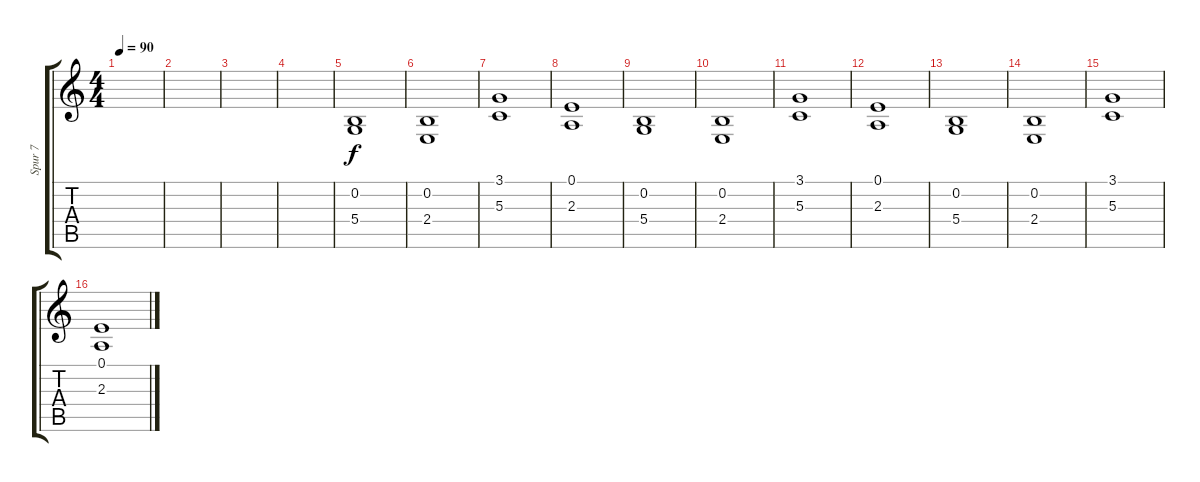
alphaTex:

\track ("Spur 7" "Spur 7") {instrument stringensemble2}
\staff {score tabs}
\tuning (E4 B3 G3 D3 A2 E2) {hide}
\ts (4 4)
\tempo 90
\clef g2
\ks c
|
|
|
|
(0.2 5.4).1 |
(0.2 2.4).1 |
(3.1 5.3).1 |
(0.1 2.3).1 |
(0.2 5.4).1 |
(0.2 2.4).1 |
(3.1 5.3).1 |
(0.1 2.3).1 |
(0.2 5.4).1 |
(0.2 2.4).1 |
(3.1 5.3).1 |
(0.1 2.3).1
